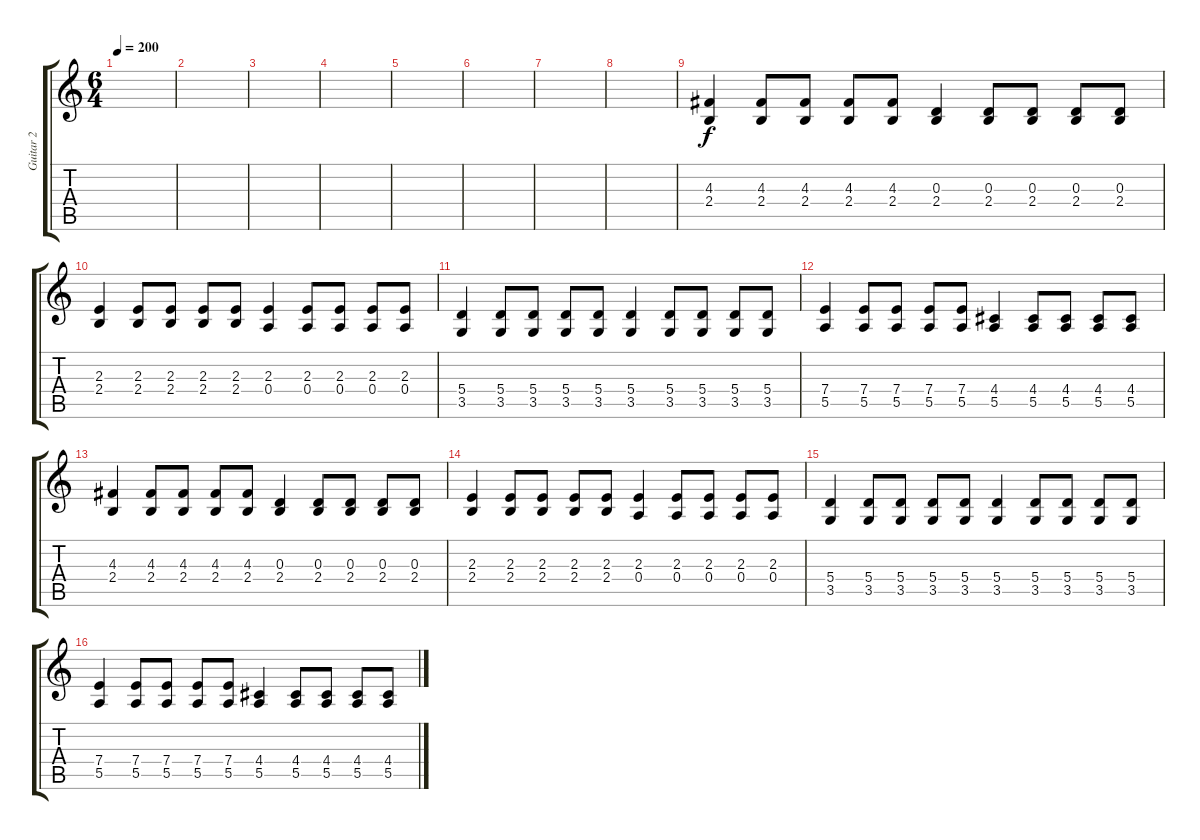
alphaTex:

\track ("Guitar 2" "Guitar 2") {instrument distortionguitar}
\staff {score tabs}
\tuning (B3 G3 D3 A2 E2 B1) {hide}
\ts (6 4)
\tempo 200
\clef g2
\ks c
|
|
|
|
|
|
|
|
(4.3 2.4).4 (4.3 2.4).8 (4.3 2.4).8 (4.3 2.4).8 (4.3 2.4).8 (0.3 2.4).4 (0.3 2.4).8 (0.3 2.4).8 (0.3 2.4).8 (0.3 2.4).8 |
(2.3 2.4).4 (2.3 2.4).8 (2.3 2.4).8 (2.3 2.4).8 (2.3 2.4).8 (2.3 0.4).4 (2.3 0.4).8 (2.3 0.4).8 (2.3 0.4).8 (2.3 0.4).8 |
(5.4 3.5).4 (5.4 3.5).8 (5.4 3.5).8 (5.4 3.5).8 (5.4 3.5).8 (5.4 3.5).4 (5.4 3.5).8 (5.4 3.5).8 (5.4 3.5).8 (5.4 3.5).8 |
(7.4 5.5).4 (7.4 5.5).8 (7.4 5.5).8 (7.4 5.5).8 (7.4 5.5).8 (4.4 5.5).4 (4.4 5.5).8 (4.4 5.5).8 (4.4 5.5).8 (4.4 5.5).8 |
(4.3 2.4).4 (4.3 2.4).8 (4.3 2.4).8 (4.3 2.4).8 (4.3 2.4).8 (0.3 2.4).4 (0.3 2.4).8 (0.3 2.4).8 (0.3 2.4).8 (0.3 2.4).8 |
(2.3 2.4).4 (2.3 2.4).8 (2.3 2.4).8 (2.3 2.4).8 (2.3 2.4).8 (2.3 0.4).4 (2.3 0.4).8 (2.3 0.4).8 (2.3 0.4).8 (2.3 0.4).8 |
(5.4 3.5).4 (5.4 3.5).8 (5.4 3.5).8 (5.4 3.5).8 (5.4 3.5).8 (5.4 3.5).4 (5.4 3.5).8 (5.4 3.5).8 (5.4 3.5).8 (5.4 3.5).8 |
(7.4 5.5).4 (7.4 5.5).8 (7.4 5.5).8 (7.4 5.5).8 (7.4 5.5).8 (4.4 5.5).4 (4.4 5.5).8 (4.4 5.5).8 (4.4 5.5).8 (4.4 5.5).8
